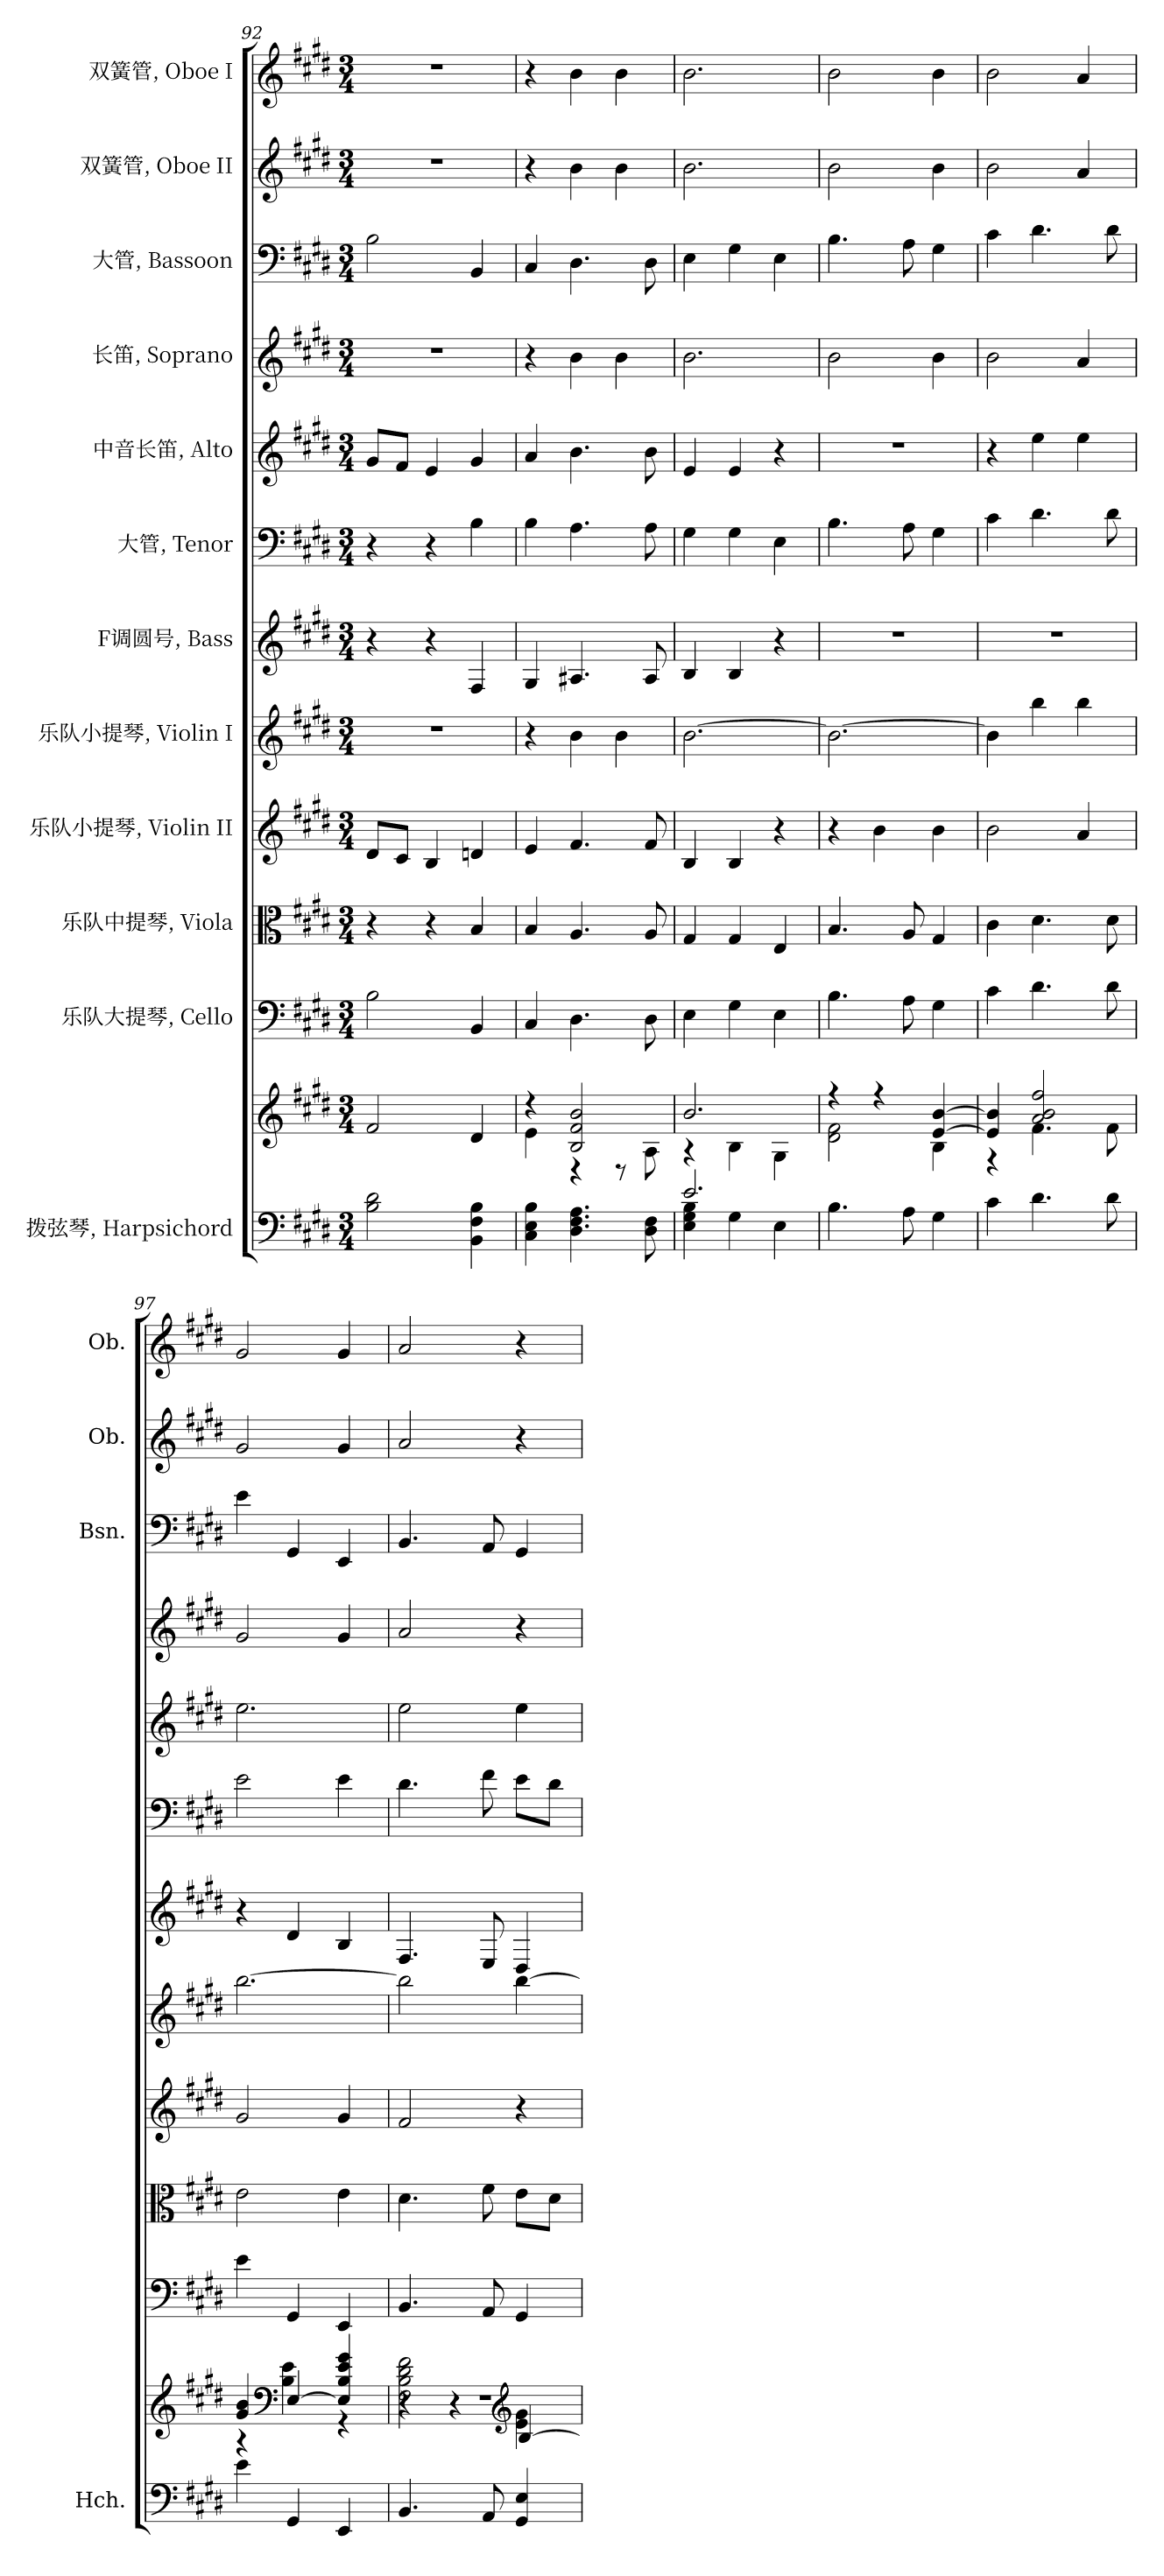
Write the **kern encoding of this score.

**kern	**kern	**kern	**kern	**kern	**kern	**kern	**kern	**kern	**kern	**kern	**kern	**kern
*part12	*part12	*part11	*part10	*part9	*part8	*part7	*part6	*part5	*part4	*part3	*part2	*part1
*staff13	*staff12	*staff11	*staff10	*staff9	*staff8	*staff7	*staff6	*staff5	*staff4	*staff3	*staff2	*staff1
*I"拨弦琴, Harpsichord	*	*I"乐队大提琴, Cello	*I"乐队中提琴, Viola	*I"乐队小提琴, Violin II	*I"乐队小提琴, Violin I	*I"F调圆号, Bass	*I"大管, Tenor	*I"中音长笛, Alto	*I"长笛, Soprano	*I"大管, Bassoon	*I"双簧管, Oboe II	*I"双簧管, Oboe I
*I'Hch.	*	*	*	*	*	*	*	*	*	*I'Bsn.	*I'Ob.	*I'Ob.
!!LO:PB:g=z
*clefF4	*clefG2	*clefF4	*clefC3	*clefG2	*clefG2	*clefG2	*clefF4	*clefG2	*clefG2	*clefF4	*clefG2	*clefG2
*	*	*	*	*	*	*ITrd4c7	*	*ITrd3c5	*	*	*	*
*k[f#c#g#d#]	*k[f#c#g#d#]	*k[f#c#g#d#]	*k[f#c#g#d#]	*k[f#c#g#d#]	*k[f#c#g#d#]	*k[f#c#g#]	*k[f#c#g#d#]	*k[f#c#g#d#a#]	*k[f#c#g#d#]	*k[f#c#g#d#]	*k[f#c#g#d#]	*k[f#c#g#d#]
*M3/4	*M3/4	*M3/4	*M3/4	*M3/4	*M3/4	*M3/4	*M3/4	*M3/4	*M3/4	*M3/4	*M3/4	*M3/4
=92	=92	=92	=92	=92	=92	=92	=92	=92	=92	=92	=92	=92
2B\ 2d#\	2f#/	2B\	4r	8d#/L	2.r	4r	4r	8d#/L	2.r	2B\	2.r	2.r
.	.	.	.	8c#/J	.	.	.	8c#/J	.	.	.	.
.	.	.	4r	4B/	.	4r	4r	4B/	.	.	.	.
4BB\ 4F#\ 4B\	4d#/	4BB/	4B/	4dn/	.	4BB/	4B\	4d#/	.	4BB/	.	.
=93	=93	=93	=93	=93	=93	=93	=93	=93	=93	=93	=93	=93
*	*^	*	*	*	*	*	*	*	*	*	*	*
4C#\ 4E\ 4B\	4r	4e\	4C#/	4B/	4e/	4r	4C#/	4B\	4e/	4r	4C#/	4r	4r
4.D#\ 4.F#\ 4.A\	2B/ 2f#/ 2b/	4r	4.D#\	4.A/	4.f#/	4b\	4.D#X/	4.A\	4.f#\	4b\	4.D#\	4b\	4b\
.	.	8r	.	.	.	4b\	.	.	.	4b\	.	4b\	4b\
8D#\ 8F#\	.	8A\	8D#\	8A/	8f#/	.	8D#/	8A\	8f#\	.	8D#\	.	.
=94	=94	=94	=94	=94	=94	=94	=94	=94	=94	=94	=94	=94	=94
*^	*	*	*	*	*	*	*	*	*	*	*	*	*
2.e/	4E\ 4G#\ 4B\	2.b/	4r	4E\	4G#/	4B/	[2.b\	4E/	4G#\	4B/	2.b\	4E\	2.b\	2.b\
.	4G#\	.	4B\	4G#\	4G#/	4B/	.	4E/	4G#\	4B/	.	4G#\	.	.
.	4E\	.	4G#\	4E\	4E/	4r	.	4r	4E\	4r	.	4E\	.	.
*v	*v	*	*	*	*	*	*	*	*	*	*	*	*	*
=95	=95	=95	=95	=95	=95	=95	=95	=95	=95	=95	=95	=95	=95
4.B\	4r	2d#\ 2f#\	4.B\	4.B/	4r	2.b\_	2.r	4.B\	2.r	2b\	4.B\	2b\	2b\
.	4r	.	.	.	4b\	.	.	.	.	.	.	.	.
8A\	.	.	8A\	8A/	.	.	.	8A\	.	.	8A\	.	.
4G#\	[4e/ [4b/	4B\	4G#\	4G#/	4b\	.	.	4G#\	.	4b\	4G#\	4b\	4b\
=96	=96	=96	=96	=96	=96	=96	=96	=96	=96	=96	=96	=96	=96
4c#\	4e/] 4b/]	4r	4c#\	4c#\	2b\	4b\]	2.r	4c#\	4r	2b\	4c#\	2b\	2b\
4.d#\	2a/ 2b/ 2ff#/	4.f#\	4.d#\	4.d#\	.	4bb\	.	4.d#\	4b\	.	4.d#\	.	.
.	.	.	.	.	4a/	4bb\	.	.	4b\	4a/	.	4a/	4a/
8d#\	.	8f#\	8d#\	8d#\	.	.	.	8d#\	.	.	8d#\	.	.
=97	=97	=97	=97	=97	=97	=97	=97	=97	=97	=97	=97	=97	=97
4e\	4g#/ 4b/	4r	4e\	2e\	2g#/	[2.bb\	4r	2e\	2.b\	2g#/	4e\	2g#/	2g#/
*	*clefF4	*	*	*	*	*	*	*	*	*	*	*	*
4GG#/	[4E/	4B\ 4e\	4GG#/	.	.	.	4G#/	.	.	.	4GG#/	.	.
4EE/	4E/] 4B/ 4e/ 4g#/	4r	4EE/	4e\	4g#/	.	4E/	4e\	.	4g#/	4EE/	4g#/	4g#/
!!LO:PB:g=z
=98	=98	=98	=98	=98	=98	=98	=98	=98	=98	=98	=98	=98	=98
*	*	*^	*	*	*	*	*	*	*	*	*	*	*
4.BB/	2.r	2F#\ 2B\ 2d#\ 2f#\	4r	4.BB/	4.d#\	2f#/	2bb\]	4.BB/	4.d#\	2b\	2a/	4.BB/	2a/	2a/
.	.	.	4r	.	.	.	.	.	.	.	.	.	.	.
8AA/	.	.	.	8AA/	8f#\	.	.	8AA/	8f#\	.	.	8AA/	.	.
*	*clefG2	*	*	*	*	*	*	*	*	*	*	*	*	*
4GG#/ 4E/	.	4e\ 4g#\	[4B/	4GG#/	8e\L	4r	[4bb\	4GG#/	8e\L	4b\	4r	4GG#/	4r	4r
.	.	.	.	.	8d#\J	.	.	.	8d#\J	.	.	.	.	.
*	*v	*v	*v	*	*	*	*	*	*	*	*	*	*	*
=	=	=	=	=	=	=	=	=	=	=	=	=
*-	*-	*-	*-	*-	*-	*-	*-	*-	*-	*-	*-	*-
